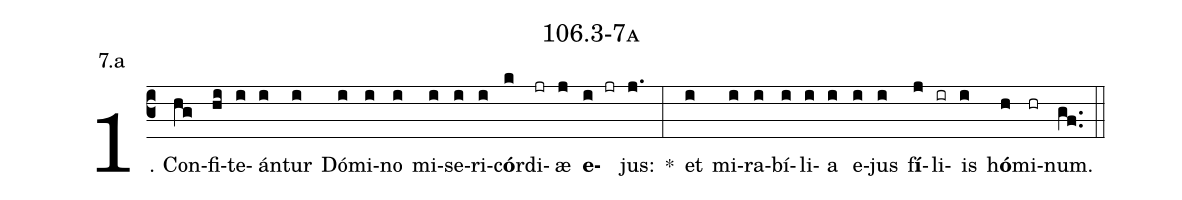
name: 106.3-7a;
annotation: 7.a;
%%
(c3)1. Con(hg)fi(hi)te(i)án(i)tur(i) Dó(i)mi(i)no(i) mi(i)se(i)ri(i)c<b>ó</b>r(k)di(jr)æ(j) <b>e</b>(i jr)jus:(j.) *(:) et(i) mi(i)ra(i)bí(i)li(i)a(i) e(i)jus(i) f<b>í</b>(j)li(ir)is(i) h<b>ó</b>(h)mi(hr)num.(gf..) (::)
